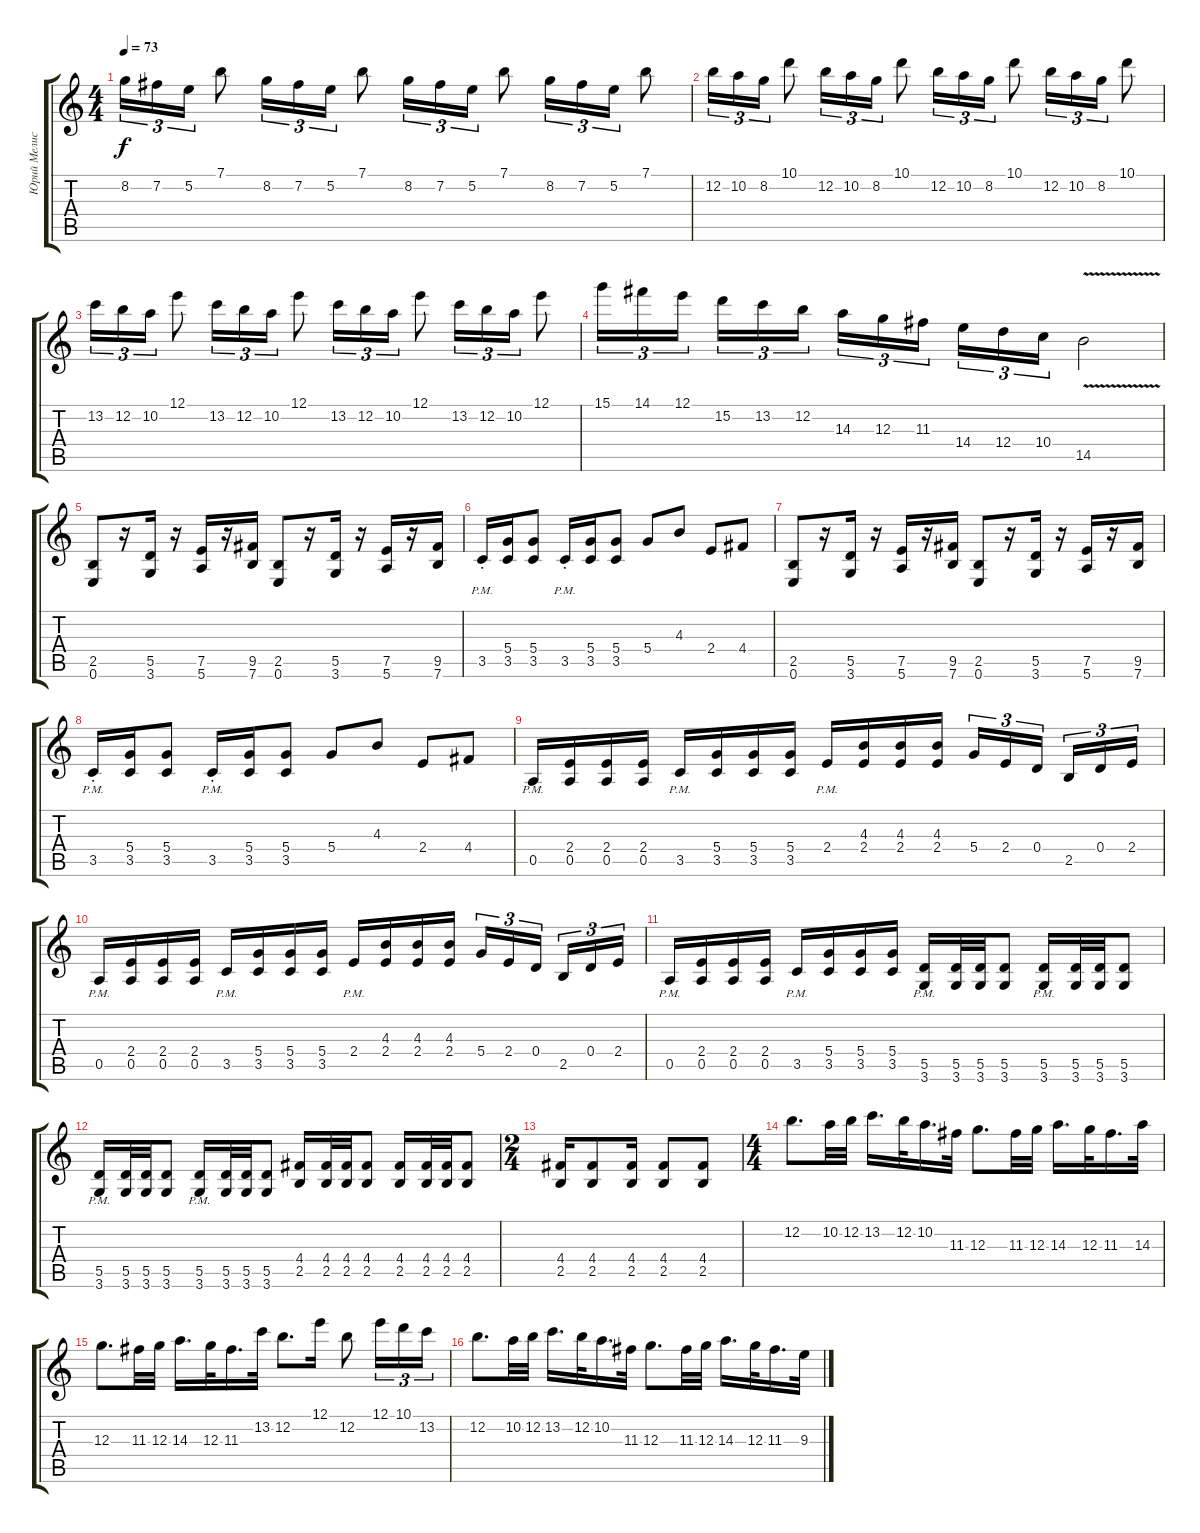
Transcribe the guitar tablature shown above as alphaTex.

\track ("Юрий Мелисов" "Юрий Мелис") {instrument distortionguitar}
\staff {score tabs}
\tuning (E4 B3 G3 D3 A2 E2) {hide}
\ts (4 4)
\tempo 73
\clef g2
\ks c
8.2.16{tu (3 2) dy f} 7.2.16{tu (3 2)} 5.2.16{tu (3 2)} 7.1.8 8.2.16{tu (3 2)} 7.2.16{tu (3 2)} 5.2.16{tu (3 2)} 7.1.8 8.2.16{tu (3 2)} 7.2.16{tu (3 2)} 5.2.16{tu (3 2)} 7.1.8 8.2.16{tu (3 2)} 7.2.16{tu (3 2)} 5.2.16{tu (3 2)} 7.1.8 |
12.2.16{tu (3 2)} 10.2.16{tu (3 2)} 8.2.16{tu (3 2)} 10.1.8 12.2.16{tu (3 2)} 10.2.16{tu (3 2)} 8.2.16{tu (3 2)} 10.1.8 12.2.16{tu (3 2)} 10.2.16{tu (3 2)} 8.2.16{tu (3 2)} 10.1.8 12.2.16{tu (3 2)} 10.2.16{tu (3 2)} 8.2.16{tu (3 2)} 10.1.8 |
13.2.16{tu (3 2)} 12.2.16{tu (3 2)} 10.2.16{tu (3 2)} 12.1.8 13.2.16{tu (3 2)} 12.2.16{tu (3 2)} 10.2.16{tu (3 2)} 12.1.8 13.2.16{tu (3 2)} 12.2.16{tu (3 2)} 10.2.16{tu (3 2)} 12.1.8 13.2.16{tu (3 2)} 12.2.16{tu (3 2)} 10.2.16{tu (3 2)} 12.1.8 |
15.1.16{tu (3 2)} 14.1.16{tu (3 2)} 12.1.16{tu (3 2) beam splitsecondary} 15.2.16{tu (3 2)} 13.2.16{tu (3 2)} 12.2.16{tu (3 2)} 14.3.16{tu (3 2)} 12.3.16{tu (3 2)} 11.3.16{tu (3 2) beam splitsecondary} 14.4.16{tu (3 2)} 12.4.16{tu (3 2)} 10.4.16{tu (3 2)} 14.5{v}.2 |
(2.5 0.6).8 r.16 (5.5 3.6).16 r.16 (7.5 5.6).16 r.16 (9.5 7.6).16 (2.5 0.6).8 r.16 (5.5 3.6).16 r.16 (7.5 5.6).16 r.16 (9.5 7.6).16 |
3.5{pm st}.16 (5.4 3.5).16 (5.4 3.5).8 3.5{pm st}.16 (5.4 3.5).16 (5.4 3.5).8 5.4.8 4.3.8 2.4.8 4.4.8 |
(2.5 0.6).8 r.16 (5.5 3.6).16 r.16 (7.5 5.6).16 r.16 (9.5 7.6).16 (2.5 0.6).8 r.16 (5.5 3.6).16 r.16 (7.5 5.6).16 r.16 (9.5 7.6).16 |
3.5{pm st}.16 (5.4 3.5).16 (5.4 3.5).8 3.5{pm st}.16 (5.4 3.5).16 (5.4 3.5).8 5.4.8 4.3.8 2.4.8 4.4.8 |
0.5{pm}.16 (2.4 0.5).16 (2.4 0.5).16 (2.4 0.5).16 3.5{pm}.16 (5.4 3.5).16 (5.4 3.5).16 (5.4 3.5).16 2.4{pm}.16 (4.3 2.4).16 (4.3 2.4).16 (4.3 2.4).16 5.4.16{tu (3 2)} 2.4.16{tu (3 2)} 0.4.16{tu (3 2) beam splitsecondary} 2.5.16{tu (3 2)} 0.4.16{tu (3 2)} 2.4.16{tu (3 2)} |
0.5{pm}.16 (2.4 0.5).16 (2.4 0.5).16 (2.4 0.5).16 3.5{pm}.16 (5.4 3.5).16 (5.4 3.5).16 (5.4 3.5).16 2.4{pm}.16 (4.3 2.4).16 (4.3 2.4).16 (4.3 2.4).16 5.4.16{tu (3 2)} 2.4.16{tu (3 2)} 0.4.16{tu (3 2) beam splitsecondary} 2.5.16{tu (3 2)} 0.4.16{tu (3 2)} 2.4.16{tu (3 2)} |
0.5{pm}.16 (2.4 0.5).16 (2.4 0.5).16 (2.4 0.5).16 3.5{pm}.16 (5.4 3.5).16 (5.4 3.5).16 (5.4 3.5).16 (5.5{pm} 3.6{pm}).16 (5.5 3.6).32 (5.5 3.6).32 (5.5 3.6).8 (5.5{pm} 3.6{pm}).16 (5.5 3.6).32 (5.5 3.6).32 (5.5 3.6).8 |
(5.5{pm} 3.6{pm}).16 (5.5 3.6).32 (5.5 3.6).32 (5.5 3.6).8 (5.5{pm} 3.6{pm}).16 (5.5 3.6).32 (5.5 3.6).32 (5.5 3.6).8 (4.4 2.5).16 (4.4 2.5).32 (4.4 2.5).32 (4.4 2.5).8 (4.4 2.5).16 (4.4 2.5).32 (4.4 2.5).32 (4.4 2.5).8 |
\ts (2 4)
(4.4 2.5).16 (4.4 2.5).8 (4.4 2.5).16 (4.4 2.5).8 (4.4 2.5).8 |
\ts (4 4)
12.2.8{d} 10.2.32 12.2.32 13.2.16{d} 12.2.32 10.2.16{d} 11.3.32 12.3.8{d} 11.3.32 12.3.32 14.3.16{d} 12.3.32 11.3.16{d} 14.3.32 |
12.3.8{d} 11.3.32 12.3.32 14.3.16{d} 12.3.32 11.3.16{d} 13.2.32 12.2.8{d} 12.1.16 12.2.8 12.1.16{tu (3 2)} 10.1.16{tu (3 2)} 13.2.16{tu (3 2)} |
12.2.8{d} 10.2.32 12.2.32 13.2.16{d} 12.2.32 10.2.16{d} 11.3.32 12.3.8{d} 11.3.32 12.3.32 14.3.16{d} 12.3.32 11.3.16{d} 9.3.32
